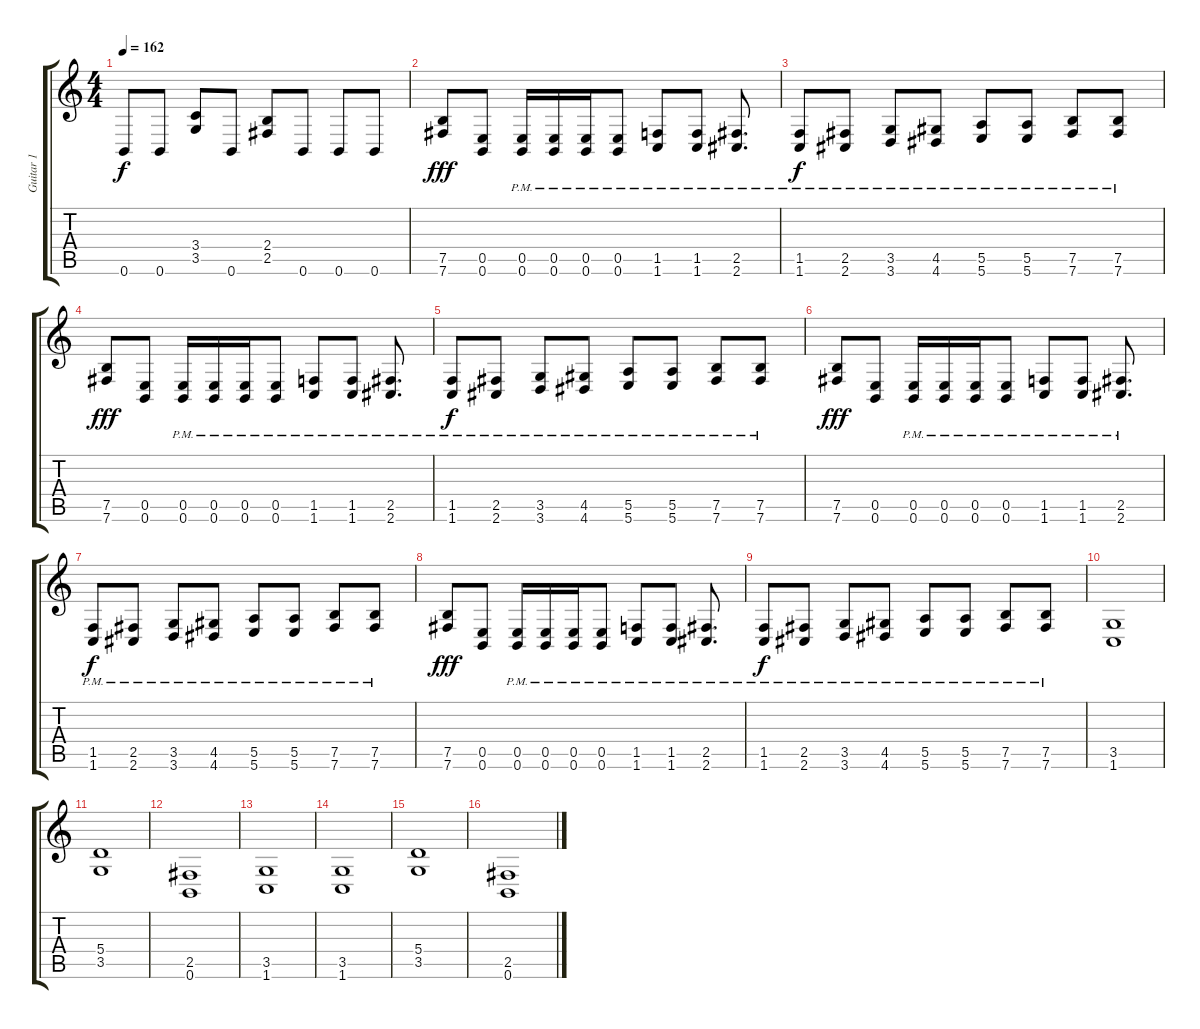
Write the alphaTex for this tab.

\track ("Guitar 1" "Guitar 1") {instrument distortionguitar}
\staff {score tabs}
\tuning (B3 G3 D3 A2 E2 B1) {hide}
\ts (4 4)
\tempo 162
\clef g2
\ks c
0.6.8{dy f} 0.6.8 (3.4 3.5).8 0.6.8 (2.4 2.5).8 0.6.8 0.6.8 0.6.8 |
(7.5 7.6).8{dy fff} (0.5 0.6).8 (0.5{pm} 0.6{pm}).16 (0.5{pm} 0.6{pm}).16 (0.5{pm} 0.6{pm}).16 (0.5{pm} 0.6{pm}).8 (1.5 1.6{pm}).8 (1.5 1.6{pm}).8 (2.5{pm} 2.6{pm}).8{d} |
(1.5{pm} 1.6{pm}).8{dy f} (2.5{pm} 2.6{pm}).8 (3.5{pm} 3.6{pm}).8 (4.5{pm} 4.6{pm}).8 (5.5{pm} 5.6{pm}).8 (5.5{pm} 5.6{pm}).8 (7.5{pm} 7.6{pm}).8 (7.5{pm} 7.6{pm}).8 |
(7.5 7.6).8{dy fff} (0.5 0.6).8 (0.5{pm} 0.6{pm}).16 (0.5{pm} 0.6{pm}).16 (0.5{pm} 0.6{pm}).16 (0.5{pm} 0.6{pm}).8 (1.5 1.6{pm}).8 (1.5 1.6{pm}).8 (2.5{pm} 2.6{pm}).8{d} |
(1.5{pm} 1.6{pm}).8{dy f} (2.5{pm} 2.6{pm}).8 (3.5{pm} 3.6{pm}).8 (4.5{pm} 4.6{pm}).8 (5.5{pm} 5.6{pm}).8 (5.5{pm} 5.6{pm}).8 (7.5{pm} 7.6{pm}).8 (7.5{pm} 7.6{pm}).8 |
(7.5 7.6).8{dy fff} (0.5 0.6).8 (0.5{pm} 0.6{pm}).16 (0.5{pm} 0.6{pm}).16 (0.5{pm} 0.6{pm}).16 (0.5{pm} 0.6{pm}).8 (1.5 1.6{pm}).8 (1.5 1.6{pm}).8 (2.5{pm} 2.6{pm}).8{d} |
(1.5{pm} 1.6{pm}).8{dy f} (2.5{pm} 2.6{pm}).8 (3.5{pm} 3.6{pm}).8 (4.5{pm} 4.6{pm}).8 (5.5{pm} 5.6{pm}).8 (5.5{pm} 5.6{pm}).8 (7.5{pm} 7.6{pm}).8 (7.5{pm} 7.6{pm}).8 |
(7.5 7.6).8{dy fff} (0.5 0.6).8 (0.5{pm} 0.6{pm}).16 (0.5{pm} 0.6{pm}).16 (0.5{pm} 0.6{pm}).16 (0.5{pm} 0.6{pm}).8 (1.5 1.6{pm}).8 (1.5 1.6{pm}).8 (2.5{pm} 2.6{pm}).8{d} |
(1.5{pm} 1.6{pm}).8{dy f} (2.5{pm} 2.6{pm}).8 (3.5{pm} 3.6{pm}).8 (4.5{pm} 4.6{pm}).8 (5.5{pm} 5.6{pm}).8 (5.5{pm} 5.6{pm}).8 (7.5{pm} 7.6{pm}).8 (7.5{pm} 7.6{pm}).8 |
(3.5 1.6).1 |
(5.4 3.5).1 |
(2.5 0.6).1 |
(3.5 1.6).1 |
(3.5 1.6).1 |
(5.4 3.5).1 |
(2.5 0.6).1
